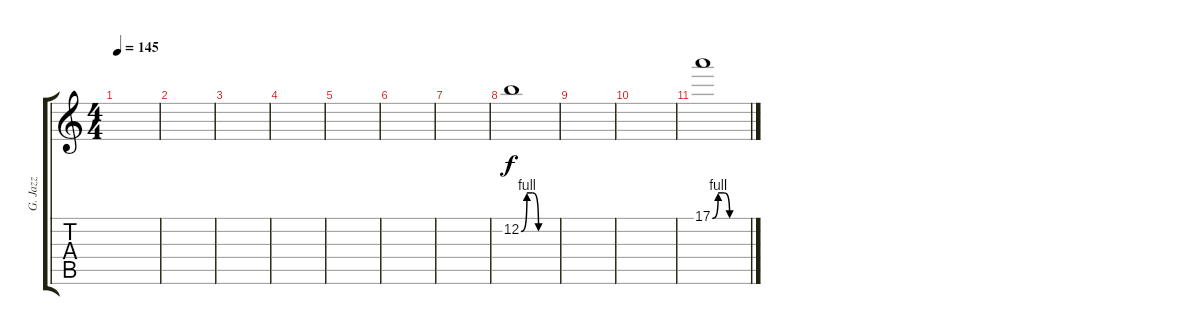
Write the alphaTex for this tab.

\track ("G. Jazz" "G. Jazz") {instrument electricguitarjazz}
\staff {score tabs}
\tuning (E4 B3 G3 D3 A2 E2) {hide}
\ts (4 4)
\tempo 145
\clef g2
\ks c
|
|
|
|
|
|
|
12.2{be (custom 0 0 10 4 20 4 30 0 60 0)}.1 |
|
|
17.1{be (custom 0 0 10 4 20 4 30 0 60 0)}.1
